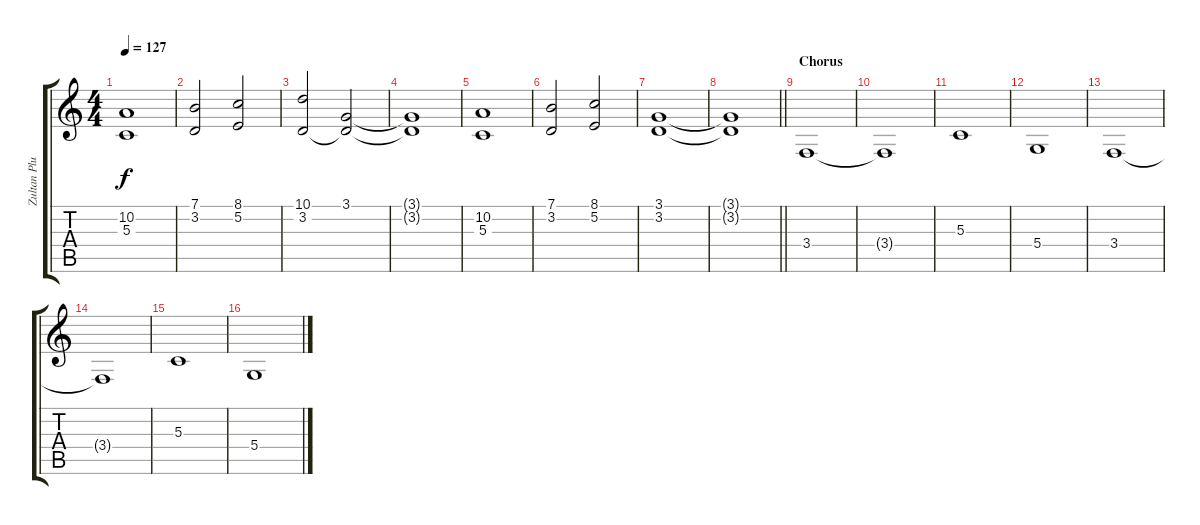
\track ("Zultan Pluto (Keyboard)" "Zultan Plu") {instrument stringensemble1}
\staff {score tabs}
\tuning (E4 B3 G3 D3 A2 E2) {hide}
\ts (4 4)
\tempo 127
\clef g2
\ks c
(10.2 5.3).1{dy f volume 5} |
(7.1 3.2).2 (8.1 5.2).2 |
(10.1 3.2).2 (3.1 3.2{t}).2 |
(3.1{t} 3.2{t}).1 |
(10.2 5.3).1 |
(7.1 3.2).2 (8.1 5.2).2 |
(3.1 3.2).1 |
\barLineRight lightlight
(3.1{t} 3.2{t}).1 |
\section ("" "Chorus")
3.4.1 |
3.4{t}.1 |
5.3.1 |
5.4.1 |
3.4.1 |
3.4{t}.1 |
5.3.1 |
5.4.1
